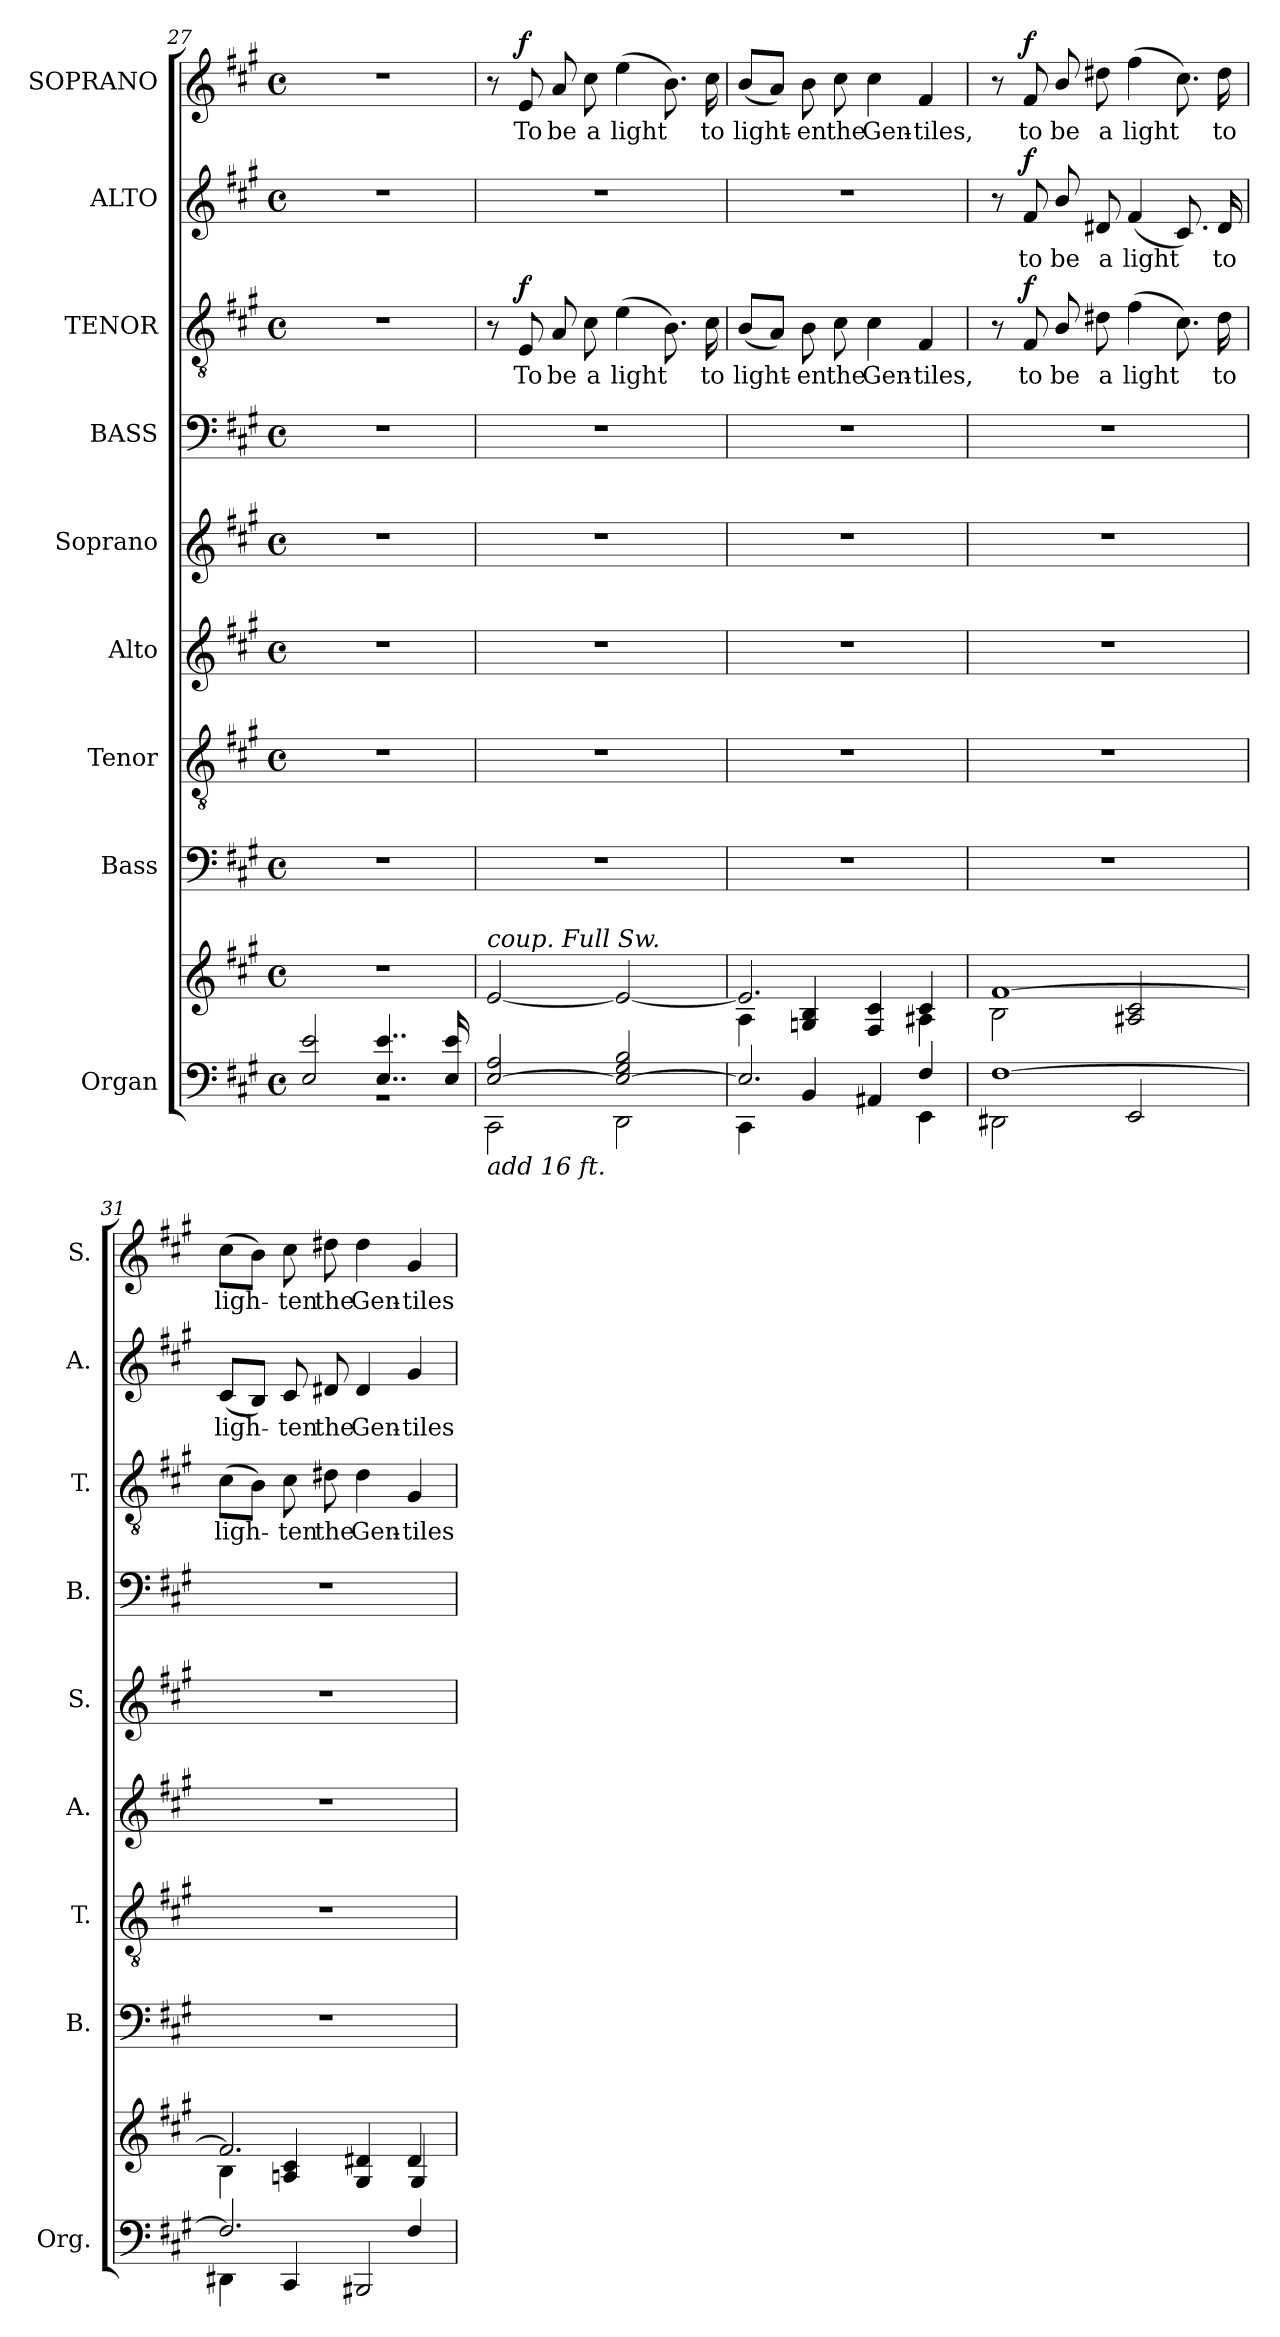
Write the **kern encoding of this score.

**kern	**kern	**kern	**kern	**kern	**kern	**kern	**kern	**text	**dynam	**kern	**text	**dynam	**kern	**text	**dynam
*part9	*part9	*part8	*part7	*part6	*part5	*part4	*part3	*part3	*part3	*part2	*part2	*part2	*part1	*part1	*part1
*staff10	*staff9	*staff8	*staff7	*staff6	*staff5	*staff4	*staff3	*staff3	*staff3	*staff2	*staff2	*staff2	*staff1	*staff1	*staff1
*I"Organ	*	*I"Bass	*I"Tenor	*I"Alto	*I"Soprano	*I"BASS	*I"TENOR	*	*	*I"ALTO	*	*	*I"SOPRANO	*	*
*I'Org.	*	*I'B.	*I'T.	*I'A.	*I'S.	*I'B.	*I'T.	*	*	*I'A.	*	*	*I'S.	*	*
*clefF4	*clefG2	*clefF4	*clefGv2	*clefG2	*clefG2	*clefF4	*clefGv2	*	*	*clefG2	*	*	*clefG2	*	*
*	*	*	*ITrd7c12	*	*	*	*ITrd7c12	*	*	*	*	*	*	*	*
*k[f#c#g#]	*k[f#c#g#]	*k[f#c#g#]	*k[f#c#g#]	*k[f#c#g#]	*k[f#c#g#]	*k[f#c#g#]	*k[f#c#g#]	*	*	*k[f#c#g#]	*	*	*k[f#c#g#]	*	*
*A:	*A:	*A:	*A:	*A:	*A:	*A:	*A:	*	*	*A:	*	*	*A:	*	*
*M4/4	*M4/4	*M4/4	*M4/4	*M4/4	*M4/4	*M4/4	*M4/4	*	*	*M4/4	*	*	*M4/4	*	*
*met(c)	*met(c)	*met(c)	*met(c)	*met(c)	*met(c)	*met(c)	*met(c)	*	*	*met(c)	*	*	*met(c)	*	*
=27	=27	=27	=27	=27	=27	=27	=27	=27	=27	=27	=27	=27	=27	=27	=27
*^	*	*	*	*	*	*	*	*	*	*	*	*	*	*	*
2Ei/ 2ei	1r	1r	1r	1r	1r	1r	1r	1r	.	.	1r	.	.	1r	.	.
4..Ei/ 4..ei	.	.	.	.	.	.	.	.	.	.	.	.	.	.	.	.
16Ei/ 16ei	.	.	.	.	.	.	.	.	.	.	.	.	.	.	.	.
=28	=28	=28	=28	=28	=28	=28	=28	=28	=28	=28	=28	=28	=28	=28	=28	=28
!	!	!LO:TX:a:i:t=coup. Full Sw.	!	!	!	!	!	!	!	!	!	!	!	!	!	!
!LO:TX:b:i:t=add 16 ft.	!	!	!	!	!	!	!	!	!	!	!	!	!	!	!	!
[2Ei/ 2Ai	2CC#i\	[2ei/	1r	1r	1r	1r	1r	8r	.	.	1r	.	.	8r	.	.
!	!	!	!	!	!	!	!	!	!LO:LY:b:color=#000000	!	!	!	!	!	!	!
!	!	!	!	!	!	!	!	!	!	!	!	!	!	!	!LO:LY:b:color=#000000	!
.	.	.	.	.	.	.	.	8EEi/	To	f	.	.	.	8ei/	To	f
!	!	!	!	!	!	!	!	!	!LO:LY:b:color=#000000	!	!	!	!	!	!	!
!	!	!	!	!	!	!	!	!	!	!	!	!	!	!	!LO:LY:b:color=#000000	!
.	.	.	.	.	.	.	.	8AAi/	be	.	.	.	.	8ai/	be	.
!	!	!	!	!	!	!	!	!	!LO:LY:b:color=#000000	!	!	!	!	!	!	!
!	!	!	!	!	!	!	!	!	!	!	!	!	!	!	!LO:LY:b:color=#000000	!
.	.	.	.	.	.	.	.	8C#i\	a	.	.	.	.	8cc#i\	a	.
!	!	!	!	!	!	!	!	!	!LO:LY:b:color=#000000	!	!	!	!	!	!	!
!	!	!	!	!	!	!	!	!	!	!	!	!	!	!	!LO:LY:b:color=#000000	!
2Ei/_ 2G#i 2Bi	2DDi\	2ei/_	.	.	.	.	.	(4Ei\	light	.	.	.	.	(4eei\	light	.
.	.	.	.	.	.	.	.	8.BBi\)	.	.	.	.	.	8.bi\)	.	.
!	!	!	!	!	!	!	!	!	!LO:LY:b:color=#000000	!	!	!	!	!	!	!
!	!	!	!	!	!	!	!	!	!	!	!	!	!	!	!LO:LY:b:color=#000000	!
.	.	.	.	.	.	.	.	16C#i\	to	.	.	.	.	16cc#i\	to	.
=29	=29	=29	=29	=29	=29	=29	=29	=29	=29	=29	=29	=29	=29	=29	=29	=29
*	*	*^	*	*	*	*	*	*	*	*	*	*	*	*	*	*
!	!	!	!	!	!	!	!	!	!	!LO:LY:b:color=#000000	!	!	!	!	!	!	!
!	!	!	!	!	!	!	!	!	!	!	!	!	!	!	!	!LO:LY:b:color=#000000	!
2.Ei/]	4CC#i\	2.ei/]	4Ai\	1r	1r	1r	1r	1r	(8BBi/L	light-	.	1r	.	.	(8bi/L	light-	.
.	.	.	.	.	.	.	.	.	8AAi/J)	.	.	.	.	.	8ai/J)	.	.
!	!	!	!	!	!	!	!	!	!	!LO:LY:b:color=#000000	!	!	!	!	!	!	!
!	!	!	!	!	!	!	!	!	!	!	!	!	!	!	!	!LO:LY:b:color=#000000	!
.	4BBi/	.	4Gni/ 4Bi	.	.	.	.	.	8BBi\	-en	.	.	.	.	8bi\	-en	.
!	!	!	!	!	!	!	!	!	!	!LO:LY:b:color=#000000	!	!	!	!	!	!	!
!	!	!	!	!	!	!	!	!	!	!	!	!	!	!	!	!LO:LY:b:color=#000000	!
.	.	.	.	.	.	.	.	.	8C#i\	the	.	.	.	.	8cc#i\	the	.
!	!	!	!	!	!	!	!	!	!	!LO:LY:b:color=#000000	!	!	!	!	!	!	!
!	!	!	!	!	!	!	!	!	!	!	!	!	!	!	!	!LO:LY:b:color=#000000	!
.	4AA#Xi/	.	4F#i/ 4c#i	.	.	.	.	.	4C#i\	Gen-	.	.	.	.	4cc#i\	Gen-	.
!	!	!	!	!	!	!	!	!	!	!LO:LY:b:color=#000000	!	!	!	!	!	!	!
!	!	!	!	!	!	!	!	!	!	!	!	!	!	!	!	!LO:LY:b:color=#000000	!
4F#i/	4EEi\	4c#i/	4A#Xi\	.	.	.	.	.	4FF#i/	-tiles,	.	.	.	.	4f#i/	-tiles,	.
!!LO:LB:g=z
=30	=30	=30	=30	=30	=30	=30	=30	=30	=30	=30	=30	=30	=30	=30	=30	=30	=30
[1F#i	2DD#Xi\	[1f#i	2Bi\	1r	1r	1r	1r	1r	8r	.	.	8r	.	.	8r	.	.
!	!	!	!	!	!	!	!	!	!	!LO:LY:b:color=#000000	!	!	!	!	!	!	!
!	!	!	!	!	!	!	!	!	!	!	!	!	!LO:LY:b:color=#000000	!	!	!	!
!	!	!	!	!	!	!	!	!	!	!	!	!	!	!	!	!LO:LY:b:color=#000000	!
.	.	.	.	.	.	.	.	.	8FF#i/	to	f	8f#i/	to	f	8f#i/	to	f
!	!	!	!	!	!	!	!	!	!	!LO:LY:b:color=#000000	!	!	!	!	!	!	!
!	!	!	!	!	!	!	!	!	!	!	!	!	!LO:LY:b:color=#000000	!	!	!	!
!	!	!	!	!	!	!	!	!	!	!	!	!	!	!	!	!LO:LY:b:color=#000000	!
.	.	.	.	.	.	.	.	.	8BBi/	be	.	8bi/	be	.	8bi/	be	.
!	!	!	!	!	!	!	!	!	!	!LO:LY:b:color=#000000	!	!	!	!	!	!	!
!	!	!	!	!	!	!	!	!	!	!	!	!	!LO:LY:b:color=#000000	!	!	!	!
!	!	!	!	!	!	!	!	!	!	!	!	!	!	!	!	!LO:LY:b:color=#000000	!
.	.	.	.	.	.	.	.	.	8D#Xi\	a	.	8d#Xi/	a	.	8dd#Xi\	a	.
!	!	!	!	!	!	!	!	!	!	!LO:LY:b:color=#000000	!	!	!	!	!	!	!
!	!	!	!	!	!	!	!	!	!	!	!	!	!LO:LY:b:color=#000000	!	!	!	!
!	!	!	!	!	!	!	!	!	!	!	!	!	!	!	!	!LO:LY:b:color=#000000	!
.	2EEi/	.	2A#Xi/ 2c#i	.	.	.	.	.	(4F#i\	light	.	(4f#i/	light	.	(4ff#i\	light	.
.	.	.	.	.	.	.	.	.	8.C#i\)	.	.	8.c#i/)	.	.	8.cc#i\)	.	.
!	!	!	!	!	!	!	!	!	!	!LO:LY:b:color=#000000	!	!	!	!	!	!	!
!	!	!	!	!	!	!	!	!	!	!	!	!	!LO:LY:b:color=#000000	!	!	!	!
!	!	!	!	!	!	!	!	!	!	!	!	!	!	!	!	!LO:LY:b:color=#000000	!
.	.	.	.	.	.	.	.	.	16D#i\	to	.	16d#i/	to	.	16dd#i\	to	.
=31	=31	=31	=31	=31	=31	=31	=31	=31	=31	=31	=31	=31	=31	=31	=31	=31	=31
!	!	!	!	!	!	!	!	!	!	!LO:LY:b:color=#000000	!	!	!	!	!	!	!
!	!	!	!	!	!	!	!	!	!	!	!	!	!LO:LY:b:color=#000000	!	!	!	!
!	!	!	!	!	!	!	!	!	!	!	!	!	!	!	!	!LO:LY:b:color=#000000	!
2.F#i/]	4DD#Xi\	2.f#i/]	4Bi\	1r	1r	1r	1r	1r	(8C#i\L	ligh-	.	(8c#i/L	ligh-	.	(8cc#i\L	ligh-	.
.	.	.	.	.	.	.	.	.	8BBi\J)	.	.	8Bi/J)	.	.	8bi\J)	.	.
!	!	!	!	!	!	!	!	!	!	!LO:LY:b:color=#000000	!	!	!	!	!	!	!
!	!	!	!	!	!	!	!	!	!	!	!	!	!LO:LY:b:color=#000000	!	!	!	!
!	!	!	!	!	!	!	!	!	!	!	!	!	!	!	!	!LO:LY:b:color=#000000	!
.	4CC#i/	.	4Ani/ 4c#i	.	.	.	.	.	8C#i\	-ten	.	8c#i/	-ten	.	8cc#i\	-ten	.
!	!	!	!	!	!	!	!	!	!	!LO:LY:b:color=#000000	!	!	!	!	!	!	!
!	!	!	!	!	!	!	!	!	!	!	!	!	!LO:LY:b:color=#000000	!	!	!	!
!	!	!	!	!	!	!	!	!	!	!	!	!	!	!	!	!LO:LY:b:color=#000000	!
.	.	.	.	.	.	.	.	.	8D#Xi\	the	.	8d#Xi/	the	.	8dd#Xi\	the	.
!	!	!	!	!	!	!	!	!	!	!LO:LY:b:color=#000000	!	!	!	!	!	!	!
!	!	!	!	!	!	!	!	!	!	!	!	!	!LO:LY:b:color=#000000	!	!	!	!
!	!	!	!	!	!	!	!	!	!	!	!	!	!	!	!	!LO:LY:b:color=#000000	!
.	2BBB#Xi/	.	4G#i/ 4d#Xi	.	.	.	.	.	4D#i\	Gen-	.	4d#i/	Gen-	.	4dd#i\	Gen-	.
!	!	!	!	!	!	!	!	!	!	!LO:LY:b:color=#000000	!	!	!	!	!	!	!
!	!	!	!	!	!	!	!	!	!	!	!	!	!LO:LY:b:color=#000000	!	!	!	!
!	!	!	!	!	!	!	!	!	!	!	!	!	!	!	!	!LO:LY:b:color=#000000	!
4F#i/	.	4d#i/	4G#i/	.	.	.	.	.	4GG#i/	-tiles	.	4g#i/	-tiles	.	4g#i/	-tiles	.
*v	*v	*	*	*	*	*	*	*	*	*	*	*	*	*	*	*	*
*	*v	*v	*	*	*	*	*	*	*	*	*	*	*	*	*	*
=	=	=	=	=	=	=	=	=	=	=	=	=	=	=	=
*-	*-	*-	*-	*-	*-	*-	*-	*-	*-	*-	*-	*-	*-	*-	*-
